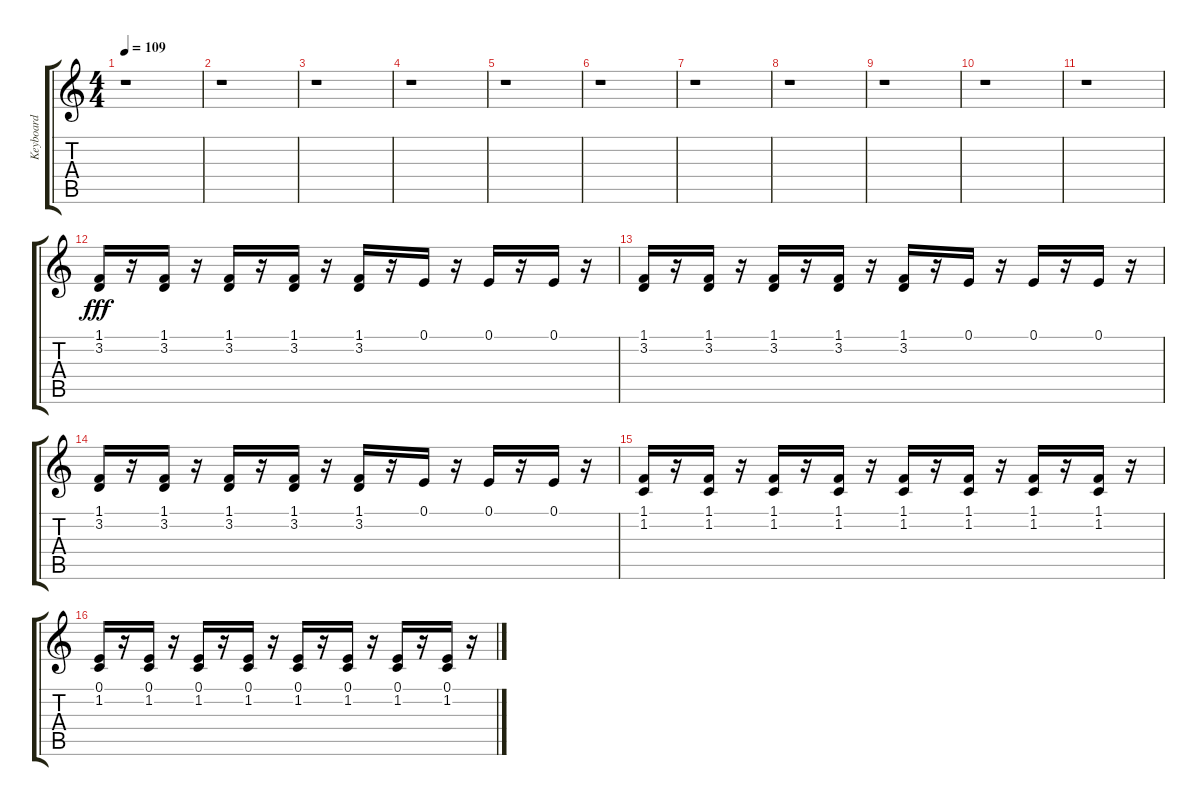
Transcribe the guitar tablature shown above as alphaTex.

\track ("Keyboard" "Keyboard") {instrument stringensemble1}
\staff {score tabs}
\tuning (E4 B3 G3 D3 A2 E2) {hide}
\ts (4 4)
\tempo 109
\clef g2
\ks c
r.1{dy f} |
r.1 |
r.1 |
r.1 |
r.1 |
r.1 |
r.1 |
r.1 |
r.1 |
r.1 |
r.1 |
(1.1 3.2).16{dy fff} r.16 (1.1 3.2).16 r.16 (1.1 3.2).16 r.16 (1.1 3.2).16 r.16 (1.1 3.2).16 r.16 0.1.16 r.16 0.1.16 r.16 0.1.16 r.16 |
(1.1 3.2).16 r.16 (1.1 3.2).16 r.16 (1.1 3.2).16 r.16 (1.1 3.2).16 r.16 (1.1 3.2).16 r.16 0.1.16 r.16 0.1.16 r.16 0.1.16 r.16 |
(1.1 3.2).16 r.16 (1.1 3.2).16 r.16 (1.1 3.2).16 r.16 (1.1 3.2).16 r.16 (1.1 3.2).16 r.16 0.1.16 r.16 0.1.16 r.16 0.1.16 r.16 |
(1.1 1.2).16 r.16 (1.1 1.2).16 r.16 (1.1 1.2).16 r.16 (1.1 1.2).16 r.16 (1.1 1.2).16 r.16 (1.1 1.2).16 r.16 (1.1 1.2).16 r.16 (1.1 1.2).16 r.16 |
(0.1 1.2).16 r.16 (0.1 1.2).16 r.16 (0.1 1.2).16 r.16 (0.1 1.2).16 r.16 (0.1 1.2).16 r.16 (0.1 1.2).16 r.16 (0.1 1.2).16 r.16 (0.1 1.2).16 r.16
